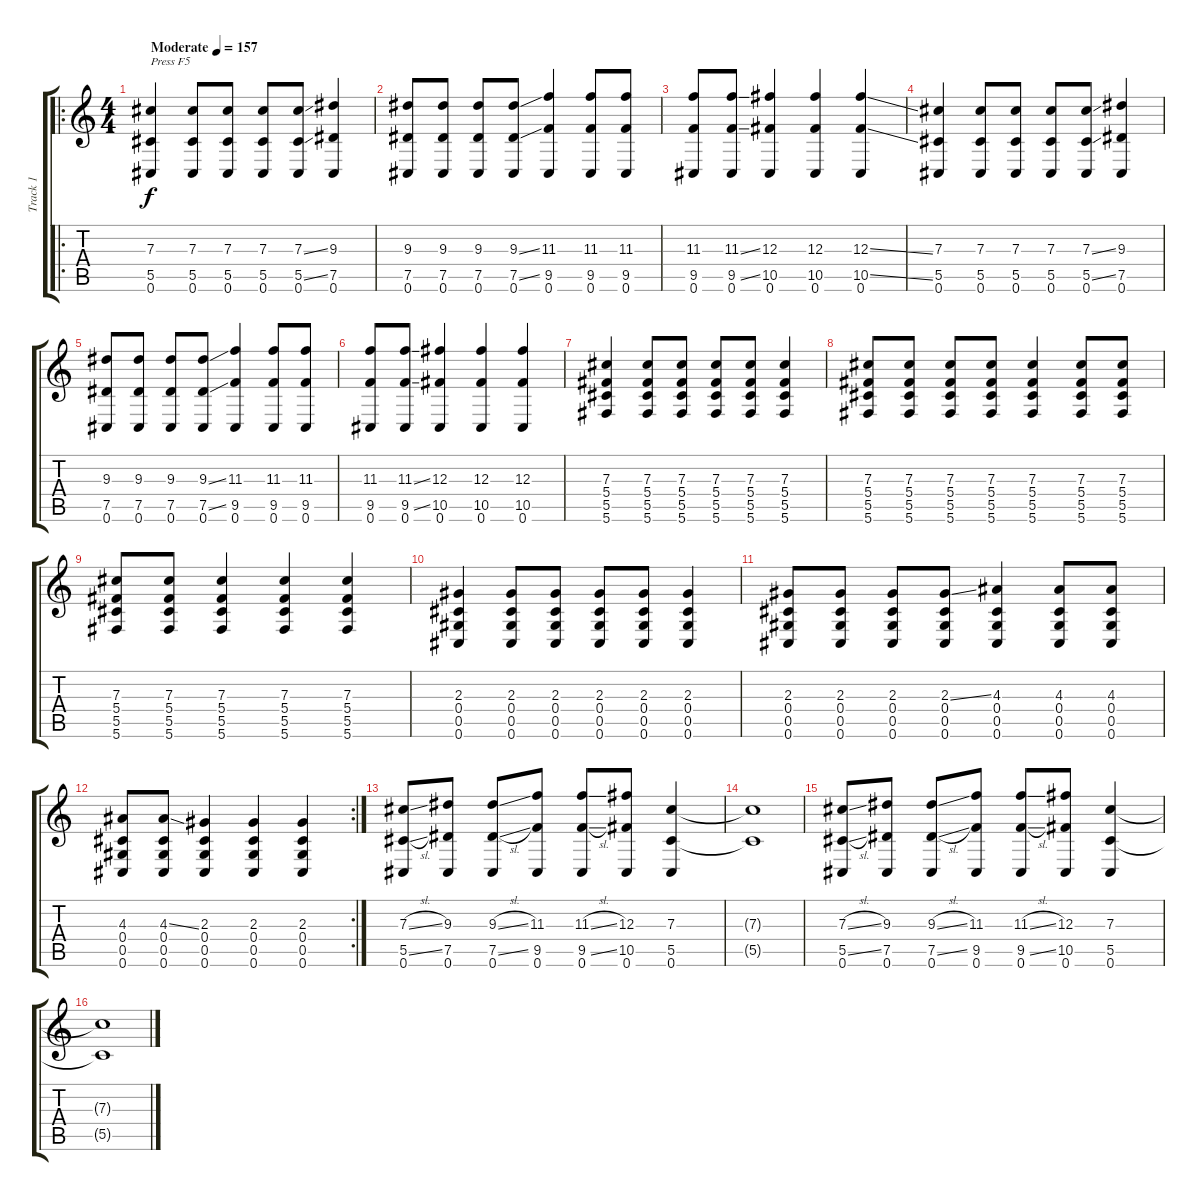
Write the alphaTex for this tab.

\track ("Track 1" "Track 1") {instrument acousticguitarsteel}
\staff {score tabs}
\tuning (Eb4 Bb3 Gb3 Db3 Ab2 Db2) {hide}
\ro
\ts (4 4)
\tempo (157 "Moderate")
\clef g2
\ks c
(7.3 5.5 0.6).4{txt "Press F5" dy f instrument acousticguitarsteel} (7.3 5.5 0.6).8 (7.3 5.5 0.6).8 (7.3 5.5 0.6).8 (7.3{ss} 5.5{ss} 0.6).8 (9.3 7.5 0.6).4 |
(9.3 7.5 0.6).8 (9.3 7.5 0.6).8 (9.3 7.5 0.6).8 (9.3{ss} 7.5{ss} 0.6).8 (11.3 9.5 0.6).4 (11.3 9.5 0.6).8 (11.3 9.5 0.6).8 |
(11.3 9.5 0.6).8 (11.3{ss} 9.5{ss} 0.6).8 (12.3 10.5 0.6).4 (12.3 10.5 0.6).4 (12.3{ss} 10.5{ss} 0.6).4 |
(7.3 5.5 0.6).4 (7.3 5.5 0.6).8 (7.3 5.5 0.6).8 (7.3 5.5 0.6).8 (7.3{ss} 5.5{ss} 0.6).8 (9.3 7.5 0.6).4 |
(9.3 7.5 0.6).8 (9.3 7.5 0.6).8 (9.3 7.5 0.6).8 (9.3{ss} 7.5{ss} 0.6).8 (11.3 9.5 0.6).4 (11.3 9.5 0.6).8 (11.3 9.5 0.6).8 |
(11.3 9.5 0.6).8 (11.3{ss} 9.5{ss} 0.6).8 (12.3 10.5 0.6).4 (12.3 10.5 0.6).4 (12.3 10.5 0.6).4 |
(7.3 5.4 5.5 5.6).4 (7.3 5.4 5.5 5.6).8 (7.3 5.4 5.5 5.6).8 (7.3 5.4 5.5 5.6).8 (7.3 5.4 5.5 5.6).8 (7.3 5.4 5.5 5.6).4 |
(7.3 5.4 5.5 5.6).8 (7.3 5.4 5.5 5.6).8 (7.3 5.4 5.5 5.6).8 (7.3 5.4 5.5 5.6).8 (7.3 5.4 5.5 5.6).4 (7.3 5.4 5.5 5.6).8 (7.3 5.4 5.5 5.6).8 |
(7.3 5.4 5.5 5.6).8 (7.3 5.4 5.5 5.6).8 (7.3 5.4 5.5 5.6).4 (7.3 5.4 5.5 5.6).4 (7.3 5.4 5.5 5.6).4 |
(2.3 0.4 0.5 0.6).4 (2.3 0.4 0.5 0.6).8 (2.3 0.4 0.5 0.6).8 (2.3 0.4 0.5 0.6).8 (2.3 0.4 0.5 0.6).8 (2.3 0.4 0.5 0.6).4 |
(2.3 0.4 0.5 0.6).8 (2.3 0.4 0.5 0.6).8 (2.3 0.4 0.5 0.6).8 (2.3{ss} 0.4 0.5 0.6).8 (4.3 0.4 0.5 0.6).4 (4.3 0.4 0.5 0.6).8 (4.3 0.4 0.5 0.6).8 |
\rc 2
(4.3 0.4 0.5 0.6).8 (4.3{ss} 0.4 0.5 0.6).8 (2.3 0.4 0.5 0.6).4 (2.3 0.4 0.5 0.6).4 (2.3 0.4 0.5 0.6).4 |
(7.3{sl} 5.5{sl} 0.6).8 (9.3 7.5 0.6).8 (9.3{sl} 7.5{sl} 0.6).8 (11.3 9.5 0.6).8 (11.3{sl} 9.5{sl} 0.6).8 (12.3 10.5 0.6).8 (7.3 5.5 0.6).4 |
(7.3{t} 5.5{t}).1 |
(7.3{sl} 5.5{sl} 0.6).8 (9.3 7.5 0.6).8 (9.3{sl} 7.5{sl} 0.6).8 (11.3 9.5 0.6).8 (11.3{sl} 9.5{sl} 0.6).8 (12.3 10.5 0.6).8 (7.3 5.5 0.6).4 |
(7.3{t} 5.5{t}).1
